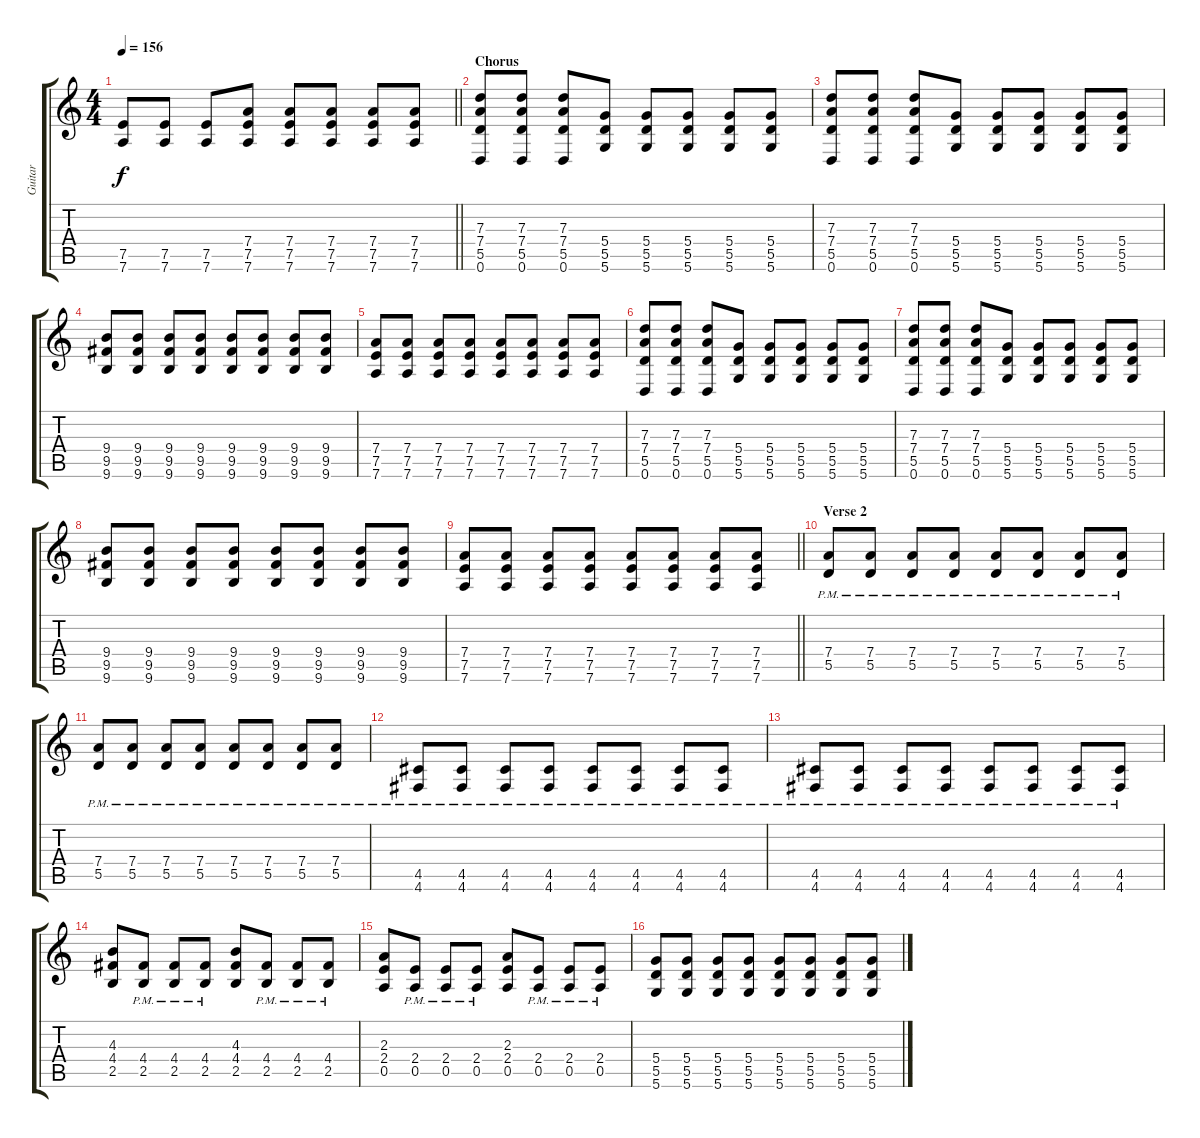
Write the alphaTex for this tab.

\track ("Guitar" "Guitar") {instrument acousticguitarsteel}
\staff {score tabs}
\tuning (E4 B3 G3 D3 A2 D2) {hide}
\ts (4 4)
\tempo 156
\clef g2
\barLineRight lightlight
\ks c
(7.5 7.6).8{dy f} (7.5 7.6).8 (7.5 7.6).8 (7.4 7.5 7.6).8 (7.4 7.5 7.6).8 (7.4 7.5 7.6).8 (7.4 7.5 7.6).8 (7.4 7.5 7.6).8 |
\section ("" "Chorus")
(7.3 7.4 5.5 0.6).8 (7.3 7.4 5.5 0.6).8 (7.3 7.4 5.5 0.6).8 (5.4 5.5 5.6).8 (5.4 5.5 5.6).8 (5.4 5.5 5.6).8 (5.4 5.5 5.6).8 (5.4 5.5 5.6).8 |
(7.3 7.4 5.5 0.6).8 (7.3 7.4 5.5 0.6).8 (7.3 7.4 5.5 0.6).8 (5.4 5.5 5.6).8 (5.4 5.5 5.6).8 (5.4 5.5 5.6).8 (5.4 5.5 5.6).8 (5.4 5.5 5.6).8 |
(9.4 9.5 9.6).8 (9.4 9.5 9.6).8 (9.4 9.5 9.6).8 (9.4 9.5 9.6).8 (9.4 9.5 9.6).8 (9.4 9.5 9.6).8 (9.4 9.5 9.6).8 (9.4 9.5 9.6).8 |
(7.4 7.5 7.6).8 (7.4 7.5 7.6).8 (7.4 7.5 7.6).8 (7.4 7.5 7.6).8 (7.4 7.5 7.6).8 (7.4 7.5 7.6).8 (7.4 7.5 7.6).8 (7.4 7.5 7.6).8 |
(7.3 7.4 5.5 0.6).8 (7.3 7.4 5.5 0.6).8 (7.3 7.4 5.5 0.6).8 (5.4 5.5 5.6).8 (5.4 5.5 5.6).8 (5.4 5.5 5.6).8 (5.4 5.5 5.6).8 (5.4 5.5 5.6).8 |
(7.3 7.4 5.5 0.6).8 (7.3 7.4 5.5 0.6).8 (7.3 7.4 5.5 0.6).8 (5.4 5.5 5.6).8 (5.4 5.5 5.6).8 (5.4 5.5 5.6).8 (5.4 5.5 5.6).8 (5.4 5.5 5.6).8 |
(9.4 9.5 9.6).8 (9.4 9.5 9.6).8 (9.4 9.5 9.6).8 (9.4 9.5 9.6).8 (9.4 9.5 9.6).8 (9.4 9.5 9.6).8 (9.4 9.5 9.6).8 (9.4 9.5 9.6).8 |
\barLineRight lightlight
(7.4 7.5 7.6).8 (7.4 7.5 7.6).8 (7.4 7.5 7.6).8 (7.4 7.5 7.6).8 (7.4 7.5 7.6).8 (7.4 7.5 7.6).8 (7.4 7.5 7.6).8 (7.4 7.5 7.6).8 |
\section ("" "Verse 2")
(7.4{pm} 5.5{pm}).8{volume 8 instrument distortionguitar} (7.4{pm} 5.5{pm}).8 (7.4{pm} 5.5{pm}).8 (7.4{pm} 5.5{pm}).8 (7.4{pm} 5.5{pm}).8 (7.4{pm} 5.5{pm}).8 (7.4{pm} 5.5{pm}).8 (7.4{pm} 5.5{pm}).8 |
(7.4{pm} 5.5{pm}).8 (7.4{pm} 5.5{pm}).8 (7.4{pm} 5.5{pm}).8 (7.4{pm} 5.5{pm}).8 (7.4{pm} 5.5{pm}).8 (7.4{pm} 5.5{pm}).8 (7.4{pm} 5.5{pm}).8 (7.4{pm} 5.5{pm}).8 |
(4.5{pm} 4.6{pm}).8 (4.5{pm} 4.6{pm}).8 (4.5{pm} 4.6{pm}).8 (4.5{pm} 4.6{pm}).8 (4.5{pm} 4.6{pm}).8 (4.5{pm} 4.6{pm}).8 (4.5{pm} 4.6{pm}).8 (4.5{pm} 4.6{pm}).8 |
(4.5{pm} 4.6{pm}).8 (4.5{pm} 4.6{pm}).8 (4.5{pm} 4.6{pm}).8 (4.5{pm} 4.6{pm}).8 (4.5{pm} 4.6{pm}).8{volume 11 balance 8} (4.5{pm} 4.6{pm}).8 (4.5{pm} 4.6{pm}).8 (4.5{pm} 4.6{pm}).8 |
(4.3 4.4 2.5).8 (4.4{pm} 2.5{pm}).8 (4.4{pm} 2.5{pm}).8 (4.4{pm} 2.5{pm}).8 (4.3 4.4 2.5).8 (4.4{pm} 2.5{pm}).8 (4.4{pm} 2.5{pm}).8 (4.4{pm} 2.5{pm}).8 |
(2.3 2.4 0.5).8 (2.4{pm} 0.5{pm}).8 (2.4{pm} 0.5{pm}).8 (2.4{pm} 0.5{pm}).8 (2.3 2.4 0.5).8 (2.4{pm} 0.5{pm}).8 (2.4{pm} 0.5{pm}).8 (2.4{pm} 0.5{pm}).8 |
(5.4 5.5 5.6).8 (5.4 5.5 5.6).8 (5.4 5.5 5.6).8 (5.4 5.5 5.6).8 (5.4 5.5 5.6).8 (5.4 5.5 5.6).8 (5.4 5.5 5.6).8 (5.4 5.5 5.6).8
